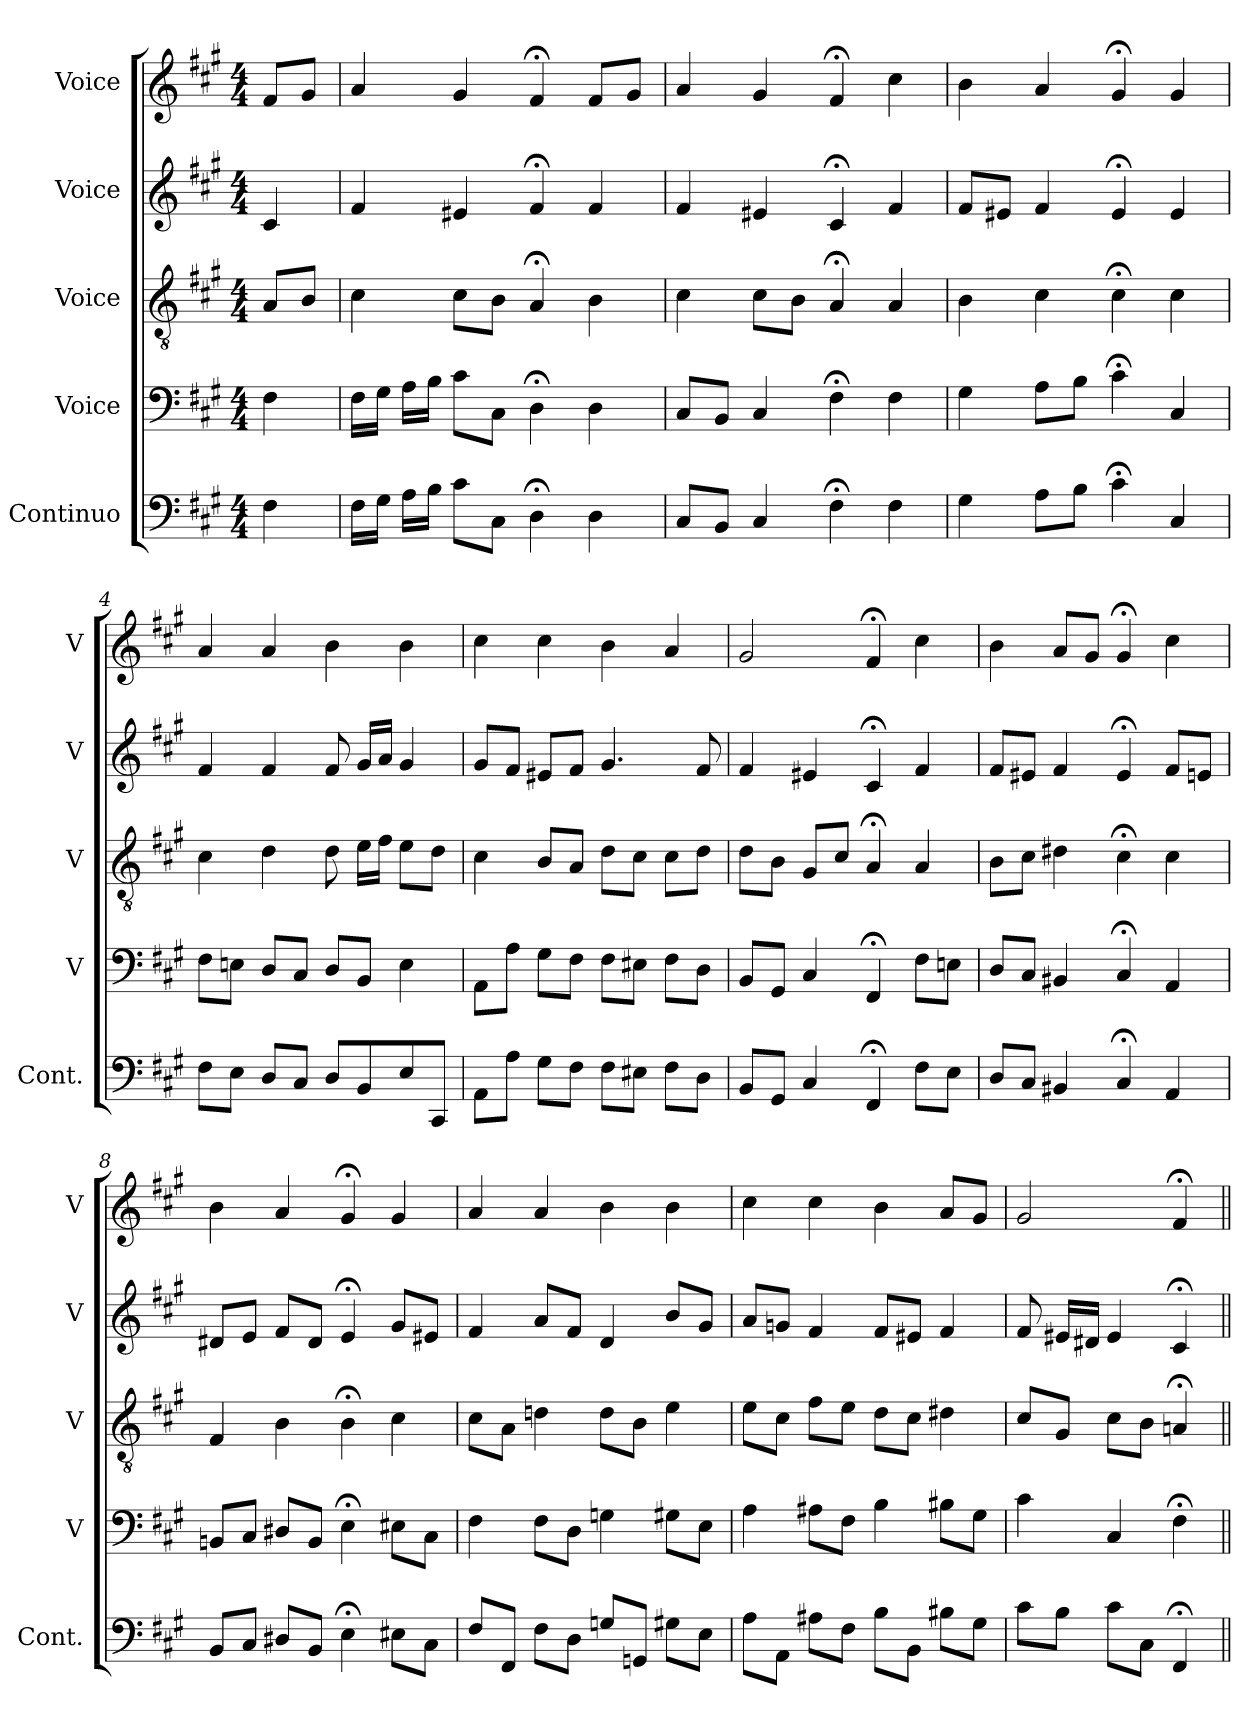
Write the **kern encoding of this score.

**kern	**kern	**kern	**kern	**kern
*part5	*part4	*part3	*part2	*part1
*staff5	*staff4	*staff3	*staff2	*staff1
*I"Continuo	*I"Voice	*I"Voice	*I"Voice	*I"Voice
*I'Cont.	*I'V	*I'V	*I'V	*I'V
*clefF4	*clefF4	*clefGv2	*clefG2	*clefG2
*ITrd7c12	*	*	*	*
*k[f#c#g#]	*k[f#c#g#]	*k[f#c#g#]	*k[f#c#g#]	*k[f#c#g#]
*M4/4	*M4/4	*M4/4	*M4/4	*M4/4
=	=	=	=	=
4FF#\	4F#\	8A/L	4c#/	8f#/L
.	.	8B/J	.	8g#/J
=1	=1	=1	=1	=1
16FF#\LL	16F#\LL	4c#\	4f#/	4a/
16GG#\JJ	16G#\JJ	.	.	.
16AA\LL	16A\LL	.	.	.
16BB\JJ	16B\JJ	.	.	.
8C#\L	8c#\L	8c#\L	4e#X/	4g#/
8CC#\J	8C#\J	8B\J	.	.
4DD;<\	4D;<\	4A;</	4f#;</	4f#;</
4DD\	4D\	4B\	4f#/	8f#/L
.	.	.	.	8g#/J
=2	=2	=2	=2	=2
8CC#/L	8C#/L	4c#\	4f#/	4a/
8BBB/J	8BB/J	.	.	.
4CC#/	4C#/	8c#\L	4e#X/	4g#/
.	.	8B\J	.	.
4FF#;<\	4F#;<\	4A;</	4c#;</	4f#;</
4FF#\	4F#\	4A/	4f#/	4cc#\
=3	=3	=3	=3	=3
4GG#\	4G#\	4B\	8f#/L	4b\
.	.	.	8e#X/J	.
8AA\L	8A\L	4c#\	4f#/	4a/
8BB\J	8B\J	.	.	.
4C#;<\	4c#;<\	4c#;<\	4e#;</	4g#;</
4CC#/	4C#/	4c#\	4e#/	4g#/
=4	=4	=4	=4	=4
8FF#\L	8F#\L	4c#\	4f#/	4a/
8EE\J	8En\J	.	.	.
8DD/L	8D/L	4d\	4f#/	4a/
8CC#/J	8C#/J	.	.	.
8DD/L	8D/L	8d\	8f#/	4b\
8BBB/	8BB/J	16e\LL	16g#/LL	.
.	.	16f#\JJ	16a/JJ	.
8EE/	4E\	8e\L	4g#/	4b\
8CCC#/J	.	8d\J	.	.
!!LO:LB:g=z
=5	=5	=5	=5	=5
8AAA\L	8AA\L	4c#\	8g#/L	4cc#\
8AA\J	8A\J	.	8f#/J	.
8GG#\L	8G#\L	8B/L	8e#X/L	4cc#\
8FF#\J	8F#\J	8A/J	8f#/J	.
8FF#\L	8F#\L	8d\L	4.g#/	4b\
8EE#X\J	8E#X\J	8c#\J	.	.
8FF#\L	8F#\L	8c#\L	.	4a/
8DD\J	8D\J	8d\J	8f#/	.
=6	=6	=6	=6	=6
8BBB/L	8BB/L	8d\L	4f#/	2g#/
8GGG#/J	8GG#/J	8B\J	.	.
4CC#/	4C#/	8G#/L	4e#X/	.
.	.	8c#/J	.	.
4FFF#;</	4FF#;</	4A;</	4c#;</	4f#;</
8FF#\L	8F#\L	4A/	4f#/	4cc#\
8EE\J	8En\J	.	.	.
=7	=7	=7	=7	=7
8DD/L	8D/L	8B\L	8f#/L	4b\
8CC#/J	8C#/J	8c#\J	8e#X/J	.
4BBB#X/	4BB#X/	4d#X\	4f#/	8a/L
.	.	.	.	8g#/J
4CC#;</	4C#;</	4c#;<\	4e#;</	4g#;</
4AAA/	4AA/	4c#\	8f#/L	4cc#\
.	.	.	8en/J	.
=8	=8	=8	=8	=8
8BBB/L	8BBn/L	4F#/	8d#X/L	4b\
8CC#/J	8C#/J	.	8e/J	.
8DD#X/L	8D#X/L	4B\	8f#/L	4a/
8BBB/J	8BB/J	.	8d#/J	.
4EE;<\	4E;<\	4B;<\	4e;</	4g#;</
8EE#X\L	8E#X\L	4c#\	8g#/L	4g#/
8CC#\J	8C#\J	.	8e#X/J	.
!!LO:PB:g=z
=9	=9	=9	=9	=9
8FF#/L	4F#\	8c#\L	4f#/	4a/
8FFF#/J	.	8A\J	.	.
8FF#\L	8F#\L	4dn\	8a/L	4a/
8DD\J	8D\J	.	8f#/J	.
8GGn/L	4Gn\	8d\L	4d/	4b\
8GGGn/J	.	8B\J	.	.
8GG#X\L	8G#X\L	4e\	8b/L	4b\
8EE\J	8E\J	.	8g#/J	.
=10	=10	=10	=10	=10
8AA\L	4A\	8e\L	8a/L	4cc#\
8AAA\J	.	8c#\J	8gn/J	.
8AA#X\L	8A#X\L	8f#\L	4f#/	4cc#\
8FF#\J	8F#\J	8e\J	.	.
8BB\L	4B\	8d\L	8f#/L	4b\
8BBB\J	.	8c#\J	8e#X/J	.
8BB#X\L	8B#X\L	4d#X\	4f#/	8a/L
8GG#\J	8G#\J	.	.	8g#/J
=11	=11	=11	=11	=11
8C#\L	4c#\	8c#/L	8f#/	2g#/
8BB\J	.	8G#/J	16e#X/LL	.
.	.	.	16d#X/JJ	.
8C#\L	4C#/	8c#\L	4e#/	.
8CC#\J	.	8B\J	.	.
4FFF#;</	4F#;<\	4An;</	4c#;</	4f#;</
=||	=||	=||	=||	=||
*-	*-	*-	*-	*-
